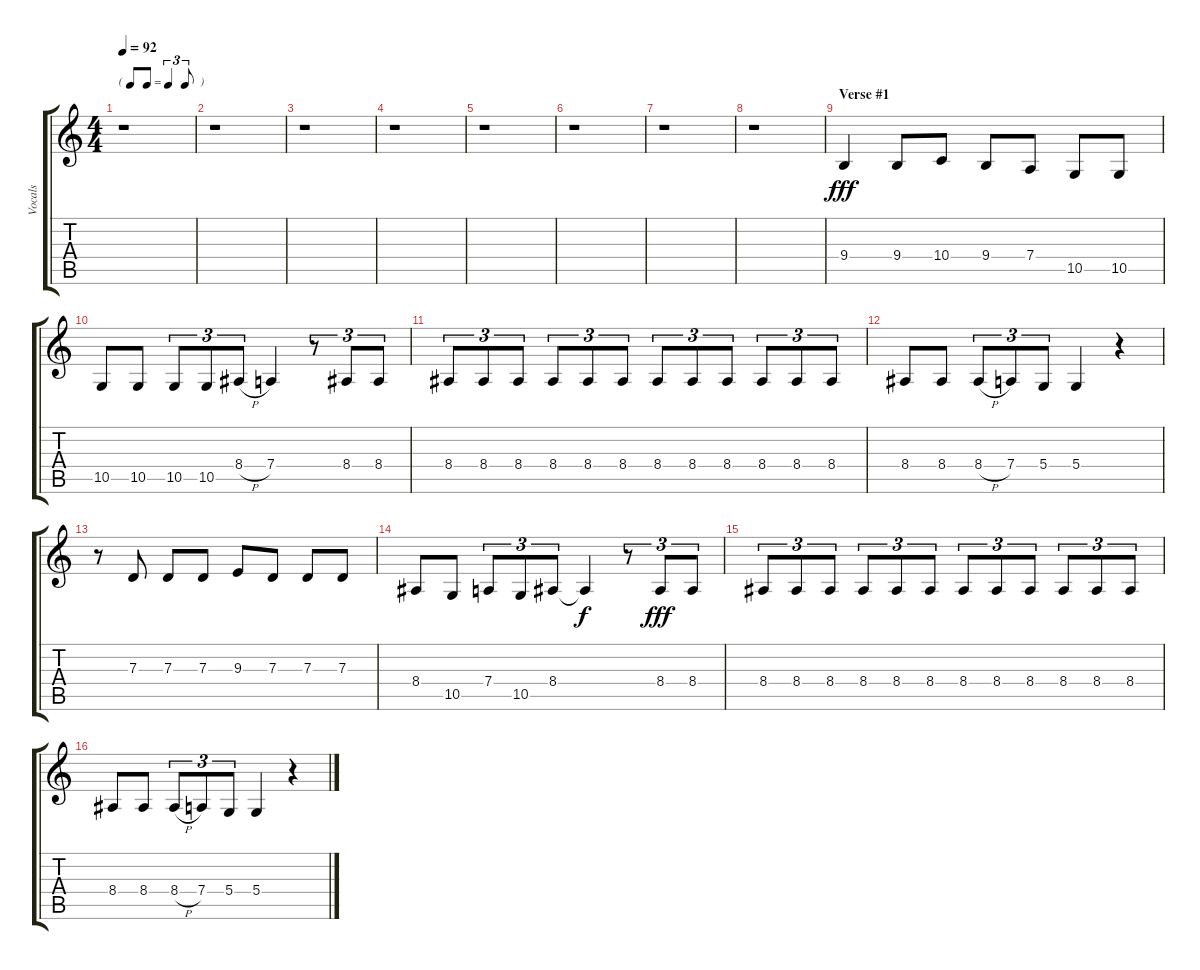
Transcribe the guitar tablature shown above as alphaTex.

\track ("Vocals" "Vocals") {instrument lead1square}
\staff {score tabs}
\tuning (E4 B3 G3 D3 A2 E2) {hide}
\ts (4 4)
\tf triplet8th
\tempo 92
\clef g2
\ks c
r.1{dy fff instrument lead1square} |
r.1 |
r.1 |
r.1 |
r.1 |
r.1 |
r.1 |
r.1 |
\section ("" "Verse #1")
9.4.4 9.4.8 10.4.8 9.4.8 7.4.8 10.5.8 10.5.8 |
10.5.8 10.5.8 10.5.8{tu (3 2)} 10.5.8{tu (3 2)} 8.4{h}.8{tu (3 2)} 7.4.4 r.8{tu (3 2)} 8.4.8{tu (3 2)} 8.4.8{tu (3 2)} |
8.4.8{tu (3 2)} 8.4.8{tu (3 2)} 8.4.8{tu (3 2)} 8.4.8{tu (3 2)} 8.4.8{tu (3 2)} 8.4.8{tu (3 2)} 8.4.8{tu (3 2)} 8.4.8{tu (3 2)} 8.4.8{tu (3 2)} 8.4.8{tu (3 2)} 8.4.8{tu (3 2)} 8.4.8{tu (3 2)} |
8.4.8 8.4.8 8.4{h}.8{tu (3 2)} 7.4.8{tu (3 2)} 5.4.8{tu (3 2)} 5.4.4 r.4 |
r.8 7.3.8 7.3.8 7.3.8 9.3.8 7.3.8 7.3.8 7.3.8 |
8.4.8 10.5.8 7.4.8{tu (3 2)} 10.5.8{tu (3 2)} 8.4.8{tu (3 2)} 8.4{t}.4{dy f} r.8{tu (3 2)} 8.4.8{tu (3 2) dy fff} 8.4.8{tu (3 2)} |
8.4.8{tu (3 2)} 8.4.8{tu (3 2)} 8.4.8{tu (3 2)} 8.4.8{tu (3 2)} 8.4.8{tu (3 2)} 8.4.8{tu (3 2)} 8.4.8{tu (3 2)} 8.4.8{tu (3 2)} 8.4.8{tu (3 2)} 8.4.8{tu (3 2)} 8.4.8{tu (3 2)} 8.4.8{tu (3 2)} |
8.4.8 8.4.8 8.4{h}.8{tu (3 2)} 7.4.8{tu (3 2)} 5.4.8{tu (3 2)} 5.4.4 r.4
